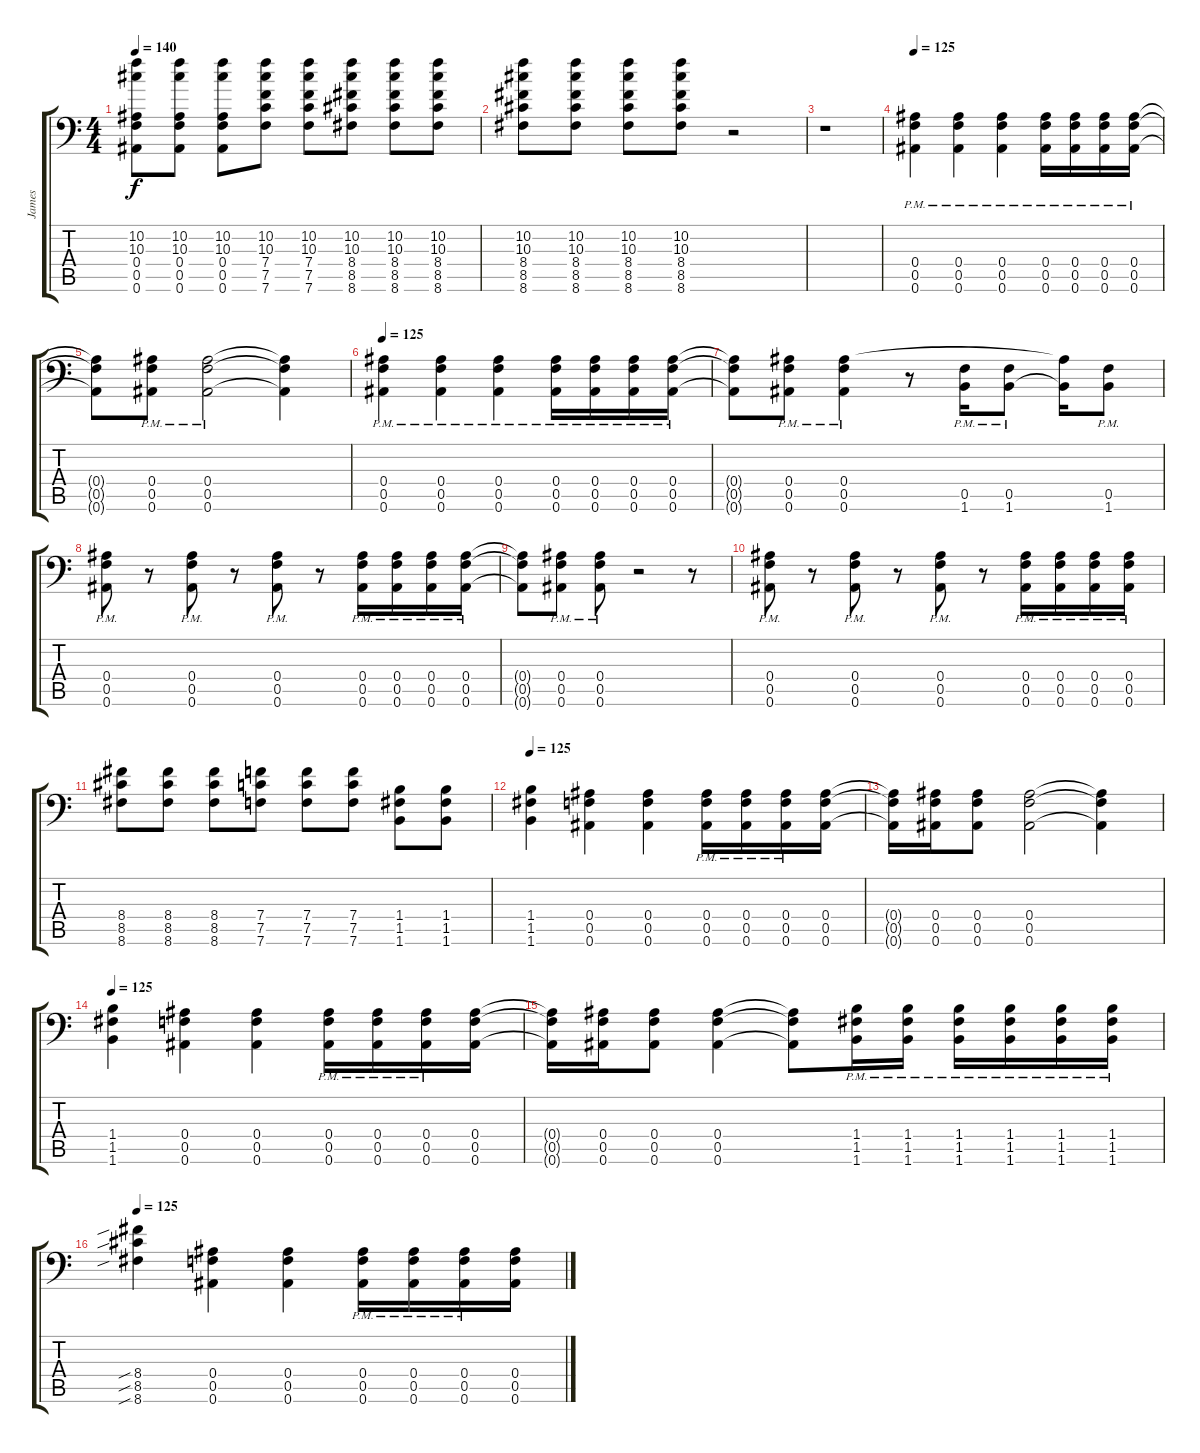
\track ("James" "James") {instrument distortionguitar}
\staff {score tabs}
\tuning (C4 G3 Eb3 Bb2 F2 Bb1) {hide}
\ts (4 4)
\tempo 140
\clef f4
\ks c
(10.2{t} 10.3{t} 0.4{t} 0.5{t} 0.6{t}).8{dy f} (10.2 10.3 0.4 0.5 0.6).8 (10.2 10.3 0.4 0.5 0.6).8 (10.2 10.3 7.4 7.5 7.6).8 (10.2 10.3 7.4 7.5 7.6).8 (10.2 10.3 8.4 8.5 8.6).8 (10.2 10.3 8.4 8.5 8.6).8 (10.2 10.3 8.4 8.5 8.6).8 |
(10.2 10.3 8.4 8.5 8.6).8 (10.2 10.3 8.4 8.5 8.6).8 (10.2 10.3 8.4 8.5 8.6).8 (10.2 10.3 8.4 8.5 8.6).8 r.2 |
r.1 |
\tempo 125
(0.4{pm} 0.5{pm} 0.6{pm}).4 (0.4{pm} 0.5{pm} 0.6{pm}).4 (0.4{pm} 0.5{pm} 0.6{pm}).4 (0.4{pm} 0.5{pm} 0.6{pm}).16 (0.4{pm} 0.5{pm} 0.6{pm}).16 (0.4{pm} 0.5{pm} 0.6{pm}).16 (0.4{pm} 0.5{pm} 0.6{pm}).16 |
(0.4{t} 0.5{t} 0.6{t}).8 (0.4{pm} 0.5{pm} 0.6{pm}).8 (0.4{pm} 0.5{pm} 0.6{pm}).2 (0.4{t} 0.5{t} 0.6{t}).4 |
\tempo 125
(0.4{pm} 0.5{pm} 0.6{pm}).4 (0.4{pm} 0.5{pm} 0.6{pm}).4 (0.4{pm} 0.5{pm} 0.6{pm}).4 (0.4{pm} 0.5{pm} 0.6{pm}).16 (0.4{pm} 0.5{pm} 0.6{pm}).16 (0.4{pm} 0.5{pm} 0.6{pm}).16 (0.4{pm} 0.5{pm} 0.6{pm}).16 |
(0.4{t} 0.5{t} 0.6{t}).8 (0.4{pm} 0.5{pm} 0.6{pm}).8 (0.4{pm} 0.5{pm} 0.6{pm}).4 r.8 (0.5 1.6{pm}).16 (0.5 1.6{pm}).8 (0.4{t} 1.6{t}).16 (0.5{pm} 1.6).8 |
(0.4{pm} 0.5{pm} 0.6{pm}).8 r.8 (0.4{pm} 0.5{pm} 0.6{pm}).8 r.8 (0.4{pm} 0.5{pm} 0.6{pm}).8 r.8 (0.4{pm} 0.5{pm} 0.6{pm}).16 (0.4{pm} 0.5{pm} 0.6{pm}).16 (0.4{pm} 0.5{pm} 0.6{pm}).16 (0.4{pm} 0.5{pm} 0.6{pm}).16 |
(0.4{t} 0.5{t} 0.6{t}).8 (0.4{pm} 0.5{pm} 0.6{pm}).8 (0.4{pm} 0.5{pm} 0.6{pm}).8 r.2 r.8 |
(0.4{pm} 0.5{pm} 0.6{pm}).8 r.8 (0.4{pm} 0.5{pm} 0.6{pm}).8 r.8 (0.4{pm} 0.5{pm} 0.6{pm}).8 r.8 (0.4{pm} 0.5{pm} 0.6{pm}).16 (0.4{pm} 0.5{pm} 0.6{pm}).16 (0.4{pm} 0.5{pm} 0.6{pm}).16 (0.4{pm} 0.5{pm} 0.6{pm}).16 |
(8.4 8.5 8.6).8 (8.4 8.5 8.6).8 (8.4 8.5 8.6).8 (7.4 7.5 7.6).8 (7.4 7.5 7.6).8 (7.4 7.5 7.6).8 (1.4 1.5 1.6).8 (1.4 1.5 1.6).8 |
\tempo 125
(1.4 1.5 1.6).4 (0.4 0.5 0.6).4 (0.4 0.5 0.6).4 (0.4{pm} 0.5{pm} 0.6{pm}).16 (0.4{pm} 0.5{pm} 0.6{pm}).16 (0.4{pm} 0.5{pm} 0.6{pm}).16 (0.4 0.5 0.6).16 |
(0.4{t} 0.5{t} 0.6{t}).16 (0.4 0.5 0.6).16 (0.4 0.5 0.6).8 (0.4 0.5 0.6).2 (0.4{t} 0.5{t} 0.6{t}).4 |
\tempo 125
(1.4 1.5 1.6).4 (0.4 0.5 0.6).4 (0.4 0.5 0.6).4 (0.4{pm} 0.5{pm} 0.6{pm}).16 (0.4{pm} 0.5{pm} 0.6{pm}).16 (0.4{pm} 0.5{pm} 0.6{pm}).16 (0.4 0.5 0.6).16 |
(0.4{t} 0.5{t} 0.6{t}).16 (0.4 0.5 0.6).16 (0.4 0.5 0.6).8 (0.4 0.5 0.6).4 (0.4{t} 0.5{t} 0.6{t}).8 (1.4{pm} 1.5{pm} 1.6{pm}).16 (1.4{pm} 1.5{pm} 1.6{pm}).16 (1.4{pm} 1.5{pm} 1.6{pm}).16 (1.4{pm} 1.5{pm} 1.6{pm}).16 (1.4{pm} 1.5{pm} 1.6{pm}).16 (1.4{pm} 1.5{pm} 1.6{pm}).16 |
\tempo 125
(8.4{sib} 8.5{sib} 8.6{sib}).4 (0.4 0.5 0.6).4 (0.4 0.5 0.6).4 (0.4{pm} 0.5{pm} 0.6{pm}).16 (0.4{pm} 0.5{pm} 0.6{pm}).16 (0.4{pm} 0.5{pm} 0.6{pm}).16 (0.4 0.5 0.6).16
